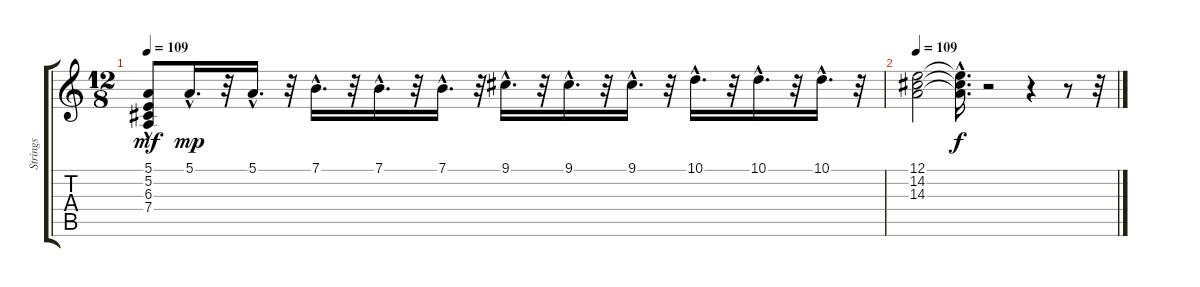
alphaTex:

\track ("Strings" "Strings") {instrument stringensemble1}
\staff {score tabs}
\tuning (E4 B3 G3 D3 A2 E2) {hide}
\ts (12 8)
\tempo 109
\clef g2
\ks c
(5.1{hac} 5.2 6.3 7.4).8{dy mf} 5.1{hac}.16{d dy mp} r.32 5.1{hac}.16{d} r.32 7.1{hac}.16{d} r.32 7.1{hac}.16{d} r.32 7.1{hac}.16{d} r.32 9.1{hac}.16{d} r.32 9.1{hac}.16{d} r.32 9.1{hac}.16{d} r.32 10.1{hac}.16{d} r.32 10.1{hac}.16{d} r.32 10.1{hac}.16{d} r.32 |
\tempo 109
(12.1 14.2 14.3).2 (12.1{hac t} 14.2{hac t} 14.3{hac t}).16{d dy f} r.2 r.4 r.8 r.32
